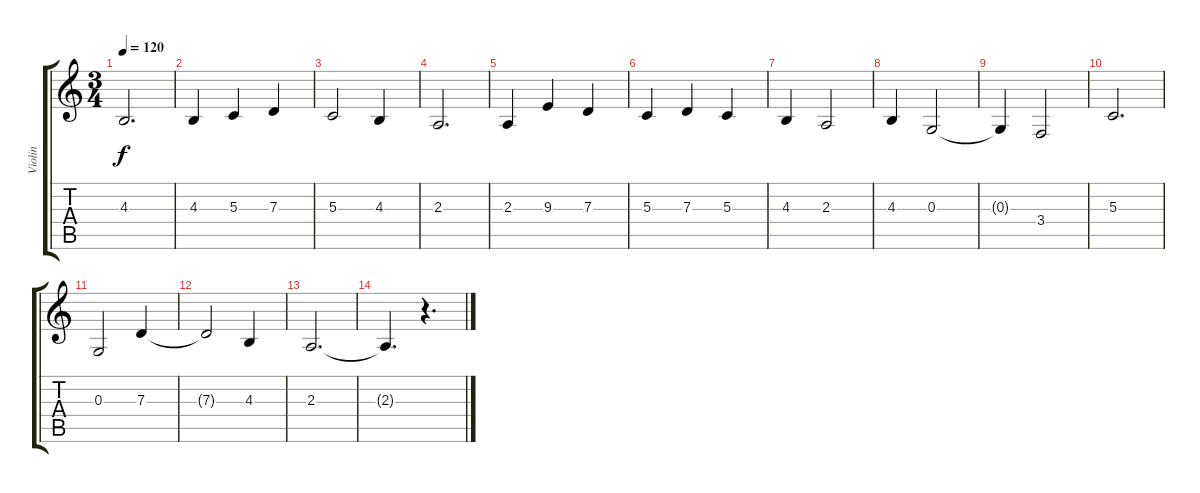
\track ("Violin" "Violin") {instrument violin}
\staff {score tabs}
\tuning (E4 B3 G3 D3 A2 E2) {hide}
\ts (3 4)
\tempo 120
\clef g2
\ks c
4.3.2{d dy f} |
4.3.4 5.3.4 7.3.4 |
5.3.2 4.3.4 |
2.3.2{d} |
2.3.4 9.3.4 7.3.4 |
5.3.4 7.3.4 5.3.4 |
4.3.4 2.3.2 |
4.3.4 0.3.2 |
0.3{t}.4 3.4.2 |
5.3.2{d} |
0.3.2 7.3.4 |
7.3{t}.2 4.3.4 |
2.3.2{d} |
2.3{t}.4{d} r.4{d}
